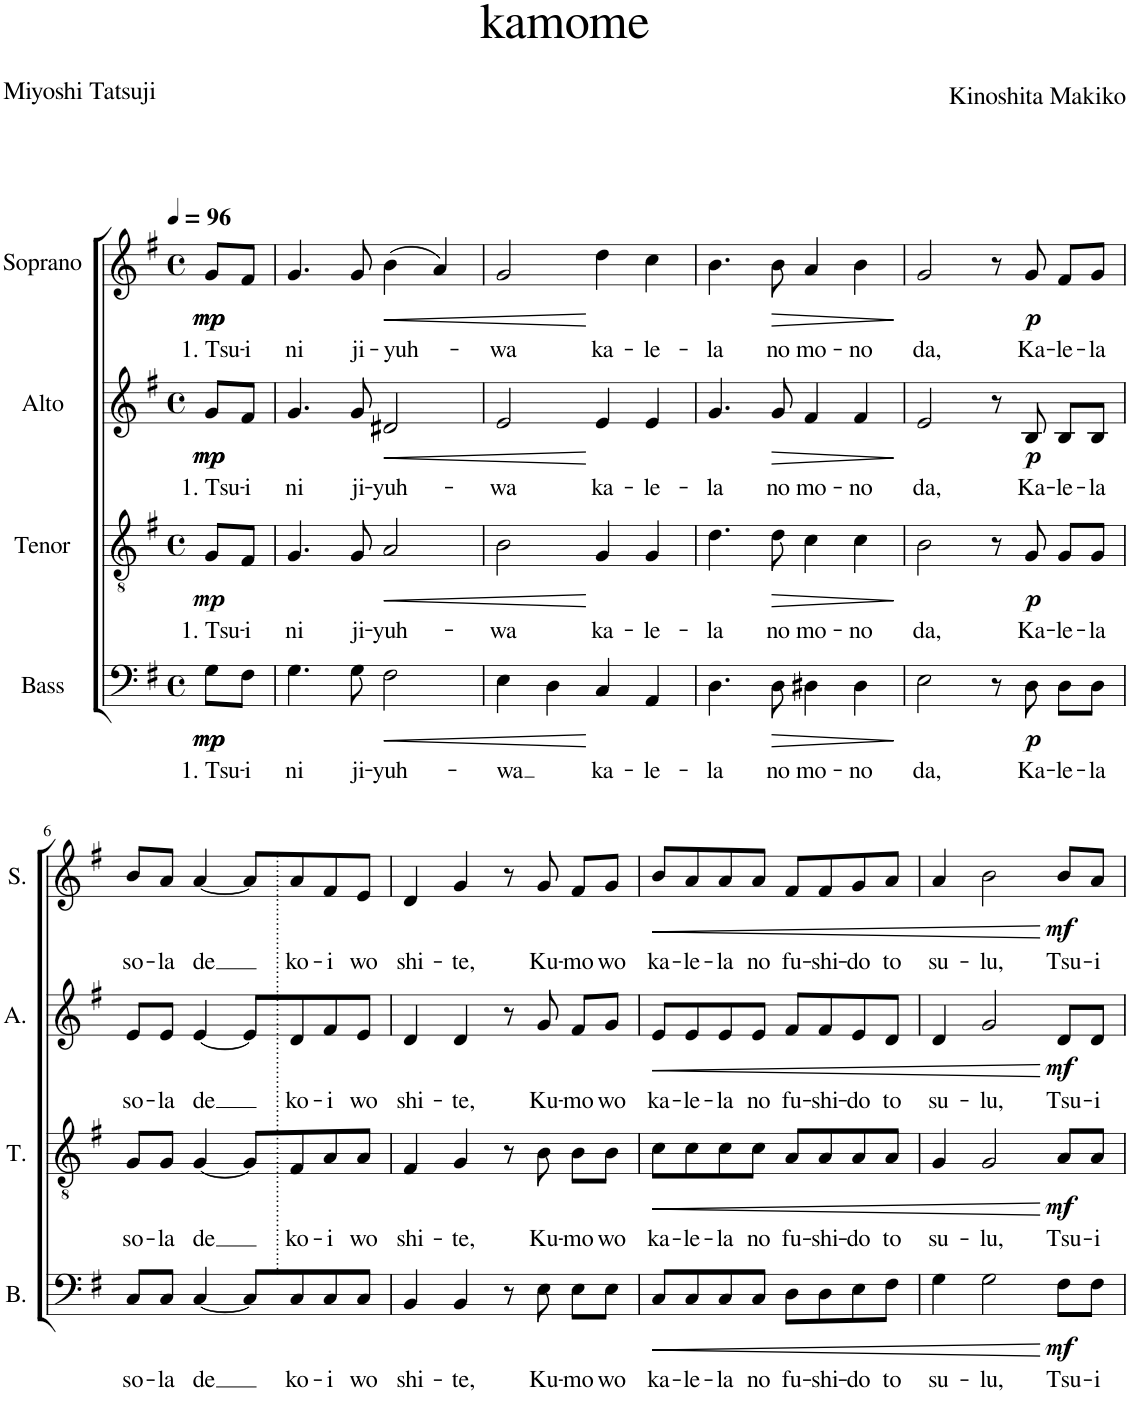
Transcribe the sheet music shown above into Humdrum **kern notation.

**kern	**text	**dynam	**kern	**text	**dynam	**kern	**text	**dynam	**kern	**text	**dynam
*part4	*part4	*part4	*part3	*part3	*part3	*part2	*part2	*part2	*part1	*part1	*part1
*staff4	*staff4	*staff4	*staff3	*staff3	*staff3	*staff2	*staff2	*staff2	*staff1	*staff1	*staff1
*I"Bass	*	*	*I"Tenor	*	*	*I"Alto	*	*	*I"Soprano	*	*
*I'B.	*	*	*I'T.	*	*	*I'A.	*	*	*I'S.	*	*
*clefF4	*	*	*clefGv2	*	*	*clefG2	*	*	*clefG2	*	*
*k[f#]	*	*	*k[f#]	*	*	*k[f#]	*	*	*k[f#]	*	*
*M4/4	*	*	*M4/4	*	*	*M4/4	*	*	*M4/4	*	*
*met(c)	*	*	*met(c)	*	*	*met(c)	*	*	*met(c)	*	*
*MM96	*	*	*MM96	*	*	*MM96	*	*	*MM96	*	*
=1	=1	=1	=1	=1	=1	=1	=1	=1	=1	=1	=1
!	!LO:LY:b	!LO:DY:b	!	!LO:LY:b	!	!	!LO:LY:b	!	!	!LO:LY:b	!
!	!	!LO:DY:n=1:b	!	!	!LO:DY:b	!	!	!LO:DY:b	!	!	!
!	!	!	!	!	!	!	!	!LO:DY:n=1:b	!	!	!LO:DY:b
!	!	!	!	!	!	!	!	!	!	!	!LO:DY:n=1:b
8G\L	1. Tsu-	mp mp	8G/L	1. Tsu-	mp	8g/L	1. Tsu-	mp mp	8g/L	1. Tsu-	mp mp
!	!LO:LY:b	!	!	!LO:LY:b	!	!	!LO:LY:b	!	!	!LO:LY:b	!
8F#\J	-i	.	8F#/J	-i	.	8f#/J	-i	.	8f#/J	-i	.
=2	=2	=2	=2	=2	=2	=2	=2	=2	=2	=2	=2
!	!LO:LY:b	!	!	!LO:LY:b	!	!	!LO:LY:b	!	!	!LO:LY:b	!
4.G\	ni	.	4.G/	ni	.	4.g/	ni	.	4.g/	ni	.
!	!LO:LY:b	!	!	!LO:LY:b	!	!	!LO:LY:b	!	!	!LO:LY:b	!
8G\	ji-	.	8G/	ji-	.	8g/	ji-	.	8g/	ji-	.
!	!LO:LY:b	!LO:HP:b	!	!LO:LY:b	!LO:HP:b	!	!LO:LY:b	!LO:HP:b	!	!LO:LY:b	!LO:HP:b
2F#\	-yuh-	<	2A/	-yuh-	<	2d#X/	-yuh-	<	(4b\	-yuh-	<
.	.	.	.	.	.	.	.	.	4a/)	.	.
=3	=3	=3	=3	=3	=3	=3	=3	=3	=3	=3	=3
!	!LO:LY:b	!	!	!LO:LY:b	!	!	!LO:LY:b	!	!	!LO:LY:b	!
4E\	-wa	.	2B\	-wa	.	2e/	-wa	.	2g/	-wa	.
4D\	.	.	.	.	.	.	.	.	.	.	.
!	!LO:LY:b	!	!	!LO:LY:b	!	!	!LO:LY:b	!	!	!LO:LY:b	!
4C/	ka-	[	4G/	ka-	[	4e/	ka-	[	4dd\	ka-	[
!	!LO:LY:b	!	!	!LO:LY:b	!	!	!LO:LY:b	!	!	!LO:LY:b	!
4AA/	-le-	.	4G/	-le-	.	4e/	-le-	.	4cc\	-le-	.
=4	=4	=4	=4	=4	=4	=4	=4	=4	=4	=4	=4
!	!LO:LY:b	!	!	!LO:LY:b	!	!	!LO:LY:b	!	!	!LO:LY:b	!
4.D\	-la	.	4.d\	-la	.	4.g/	-la	.	4.b\	-la	.
!	!LO:LY:b	!LO:HP:b	!	!LO:LY:b	!LO:HP:b	!	!LO:LY:b	!LO:HP:b	!	!LO:LY:b	!LO:HP:b
8D\	no	>	8d\	no	>	8g/	no	>	8b\	no	>
!	!LO:LY:b	!	!	!LO:LY:b	!	!	!LO:LY:b	!	!	!LO:LY:b	!
4D#X\	mo-	.	4c\	mo-	.	4f#/	mo-	.	4a/	mo-	.
!	!LO:LY:b	!	!	!LO:LY:b	!	!	!LO:LY:b	!	!	!LO:LY:b	!
4D#\	-no	.	4c\	-no	.	4f#/	-no	.	4b\	-no	.
.	.	]	.	.	]	.	.	]	.	.	]
=5	=5	=5	=5	=5	=5	=5	=5	=5	=5	=5	=5
!	!LO:LY:b	!	!	!LO:LY:b	!	!	!LO:LY:b	!	!	!LO:LY:b	!
2E\	da,	.	2B\	da,	.	2e/	da,	.	2g/	da,	.
8r	.	.	8r	.	.	8r	.	.	8r	.	.
!	!LO:LY:b	!LO:DY:b	!	!LO:LY:b	!LO:DY:b	!	!LO:LY:b	!LO:DY:b	!	!LO:LY:b	!LO:DY:b
8D\	Ka-	p	8G/	Ka-	p	8B/	Ka-	p	8g/	Ka-	p
!	!LO:LY:b	!	!	!LO:LY:b	!	!	!LO:LY:b	!	!	!LO:LY:b	!
8D\L	-le-	.	8G/L	-le-	.	8B/L	-le-	.	8f#/L	-le-	.
!	!LO:LY:b	!	!	!LO:LY:b	!	!	!LO:LY:b	!	!	!LO:LY:b	!
8D\J	-la	.	8G/J	-la	.	8B/J	-la	.	8g/J	-la	.
!!LO:LB:g=z
=6	=6	=6	=6	=6	=6	=6	=6	=6	=6	=6	=6
!	!LO:LY:b	!	!	!LO:LY:b	!	!	!LO:LY:b	!	!	!LO:LY:b	!
8C/L	so-	.	8G/L	so-	.	8e/L	so-	.	8b/L	so-	.
!	!LO:LY:b	!	!	!LO:LY:b	!	!	!LO:LY:b	!	!	!LO:LY:b	!
8C/J	-la	.	8G/J	-la	.	8e/J	-la	.	8a/J	-la	.
!	!LO:LY:b	!	!	!LO:LY:b	!	!	!LO:LY:b	!	!	!LO:LY:b	!
[4C/	de	.	[4G/	de	.	[4e/	de	.	[4a/	de	.
8C/L]	.	.	8G/L]	.	.	8e/L]	.	.	8a/L]	.	.
!	!LO:LY:b	!	!	!LO:LY:b	!	!	!LO:LY:b	!	!	!LO:LY:b	!
8C/	ko-	.	8F#/	ko-	.	8d/	ko-	.	8a/	ko-	.
!	!LO:LY:b	!	!	!LO:LY:b	!	!	!LO:LY:b	!	!	!LO:LY:b	!
8C/	-i	.	8A/	-i	.	8f#/	-i	.	8f#/	-i	.
!	!LO:LY:b	!	!	!LO:LY:b	!	!	!LO:LY:b	!	!	!LO:LY:b	!
8C/J	wo	.	8A/J	wo	.	8e/J	wo	.	8e/J	wo	.
=7	=7	=7	=7	=7	=7	=7	=7	=7	=7	=7	=7
!	!LO:LY:b	!	!	!LO:LY:b	!	!	!LO:LY:b	!	!	!LO:LY:b	!
4BB/	shi-	.	4F#/	shi-	.	4d/	shi-	.	4d/	shi-	.
!	!LO:LY:b	!	!	!LO:LY:b	!	!	!LO:LY:b	!	!	!LO:LY:b	!
4BB/	-te,	.	4G/	-te,	.	4d/	-te,	.	4g/	-te,	.
8r	.	.	8r	.	.	8r	.	.	8r	.	.
!	!LO:LY:b	!	!	!LO:LY:b	!	!	!LO:LY:b	!	!	!LO:LY:b	!
8E\	Ku-	.	8B\	Ku-	.	8g/	Ku-	.	8g/	Ku-	.
!	!LO:LY:b	!	!	!LO:LY:b	!	!	!LO:LY:b	!	!	!LO:LY:b	!
8E\L	-mo	.	8B\L	-mo	.	8f#/L	-mo	.	8f#/L	-mo	.
!	!LO:LY:b	!	!	!LO:LY:b	!	!	!LO:LY:b	!	!	!LO:LY:b	!
8E\J	wo	.	8B\J	wo	.	8g/J	wo	.	8g/J	wo	.
=8	=8	=8	=8	=8	=8	=8	=8	=8	=8	=8	=8
!	!LO:LY:b	!LO:HP:b	!	!LO:LY:b	!LO:HP:b	!	!LO:LY:b	!LO:HP:b	!	!LO:LY:b	!LO:HP:b
8C/L	ka-	<	8c\L	ka-	<	8e/L	ka-	<	8b/L	ka-	<
!	!LO:LY:b	!	!	!LO:LY:b	!	!	!LO:LY:b	!	!	!LO:LY:b	!
8C/	-le-	.	8c\	-le-	.	8e/	-le-	.	8a/	-le-	.
!	!LO:LY:b	!	!	!LO:LY:b	!	!	!LO:LY:b	!	!	!LO:LY:b	!
8C/	-la	.	8c\	-la	.	8e/	-la	.	8a/	-la	.
!	!LO:LY:b	!	!	!LO:LY:b	!	!	!LO:LY:b	!	!	!LO:LY:b	!
8C/J	no	.	8c\J	no	.	8e/J	no	.	8a/J	no	.
!	!LO:LY:b	!	!	!LO:LY:b	!	!	!LO:LY:b	!	!	!LO:LY:b	!
8D\L	fu-	.	8A/L	fu-	.	8f#/L	fu-	.	8f#/L	fu-	.
!	!LO:LY:b	!	!	!LO:LY:b	!	!	!LO:LY:b	!	!	!LO:LY:b	!
8D\	-shi-	.	8A/	-shi-	.	8f#/	-shi-	.	8f#/	-shi-	.
!	!LO:LY:b	!	!	!LO:LY:b	!	!	!LO:LY:b	!	!	!LO:LY:b	!
8E\	-do	.	8A/	-do	.	8e/	-do	.	8g/	-do	.
!	!LO:LY:b	!	!	!LO:LY:b	!	!	!LO:LY:b	!	!	!LO:LY:b	!
8F#\J	to	.	8A/J	to	.	8d/J	to	.	8a/J	to	.
=9	=9	=9	=9	=9	=9	=9	=9	=9	=9	=9	=9
!	!LO:LY:b	!	!	!LO:LY:b	!	!	!LO:LY:b	!	!	!LO:LY:b	!
4G\	su-	.	4G/	su-	.	4d/	su-	.	4a/	su-	.
!	!LO:LY:b	!	!	!LO:LY:b	!	!	!LO:LY:b	!	!	!LO:LY:b	!
2G\	-lu,	.	2G/	-lu,	.	2g/	-lu,	.	2b\	-lu,	.
!	!LO:LY:b	!LO:DY:n=1:b	!	!LO:LY:b	!LO:DY:n=1:b	!	!LO:LY:b	!LO:DY:n=1:b	!	!LO:LY:b	!LO:DY:n=1:b
8F#\L	Tsu-	[ mf	8A/L	Tsu-	[ mf	8d/L	Tsu-	[ mf	8b/L	Tsu-	[ mf
!	!LO:LY:b	!	!	!LO:LY:b	!	!	!LO:LY:b	!	!	!LO:LY:b	!
8F#\J	-i	.	8A/J	-i	.	8d/J	-i	.	8a/J	-i	.
=	=	=	=	=	=	=	=	=	=	=	=
*-	*-	*-	*-	*-	*-	*-	*-	*-	*-	*-	*-
